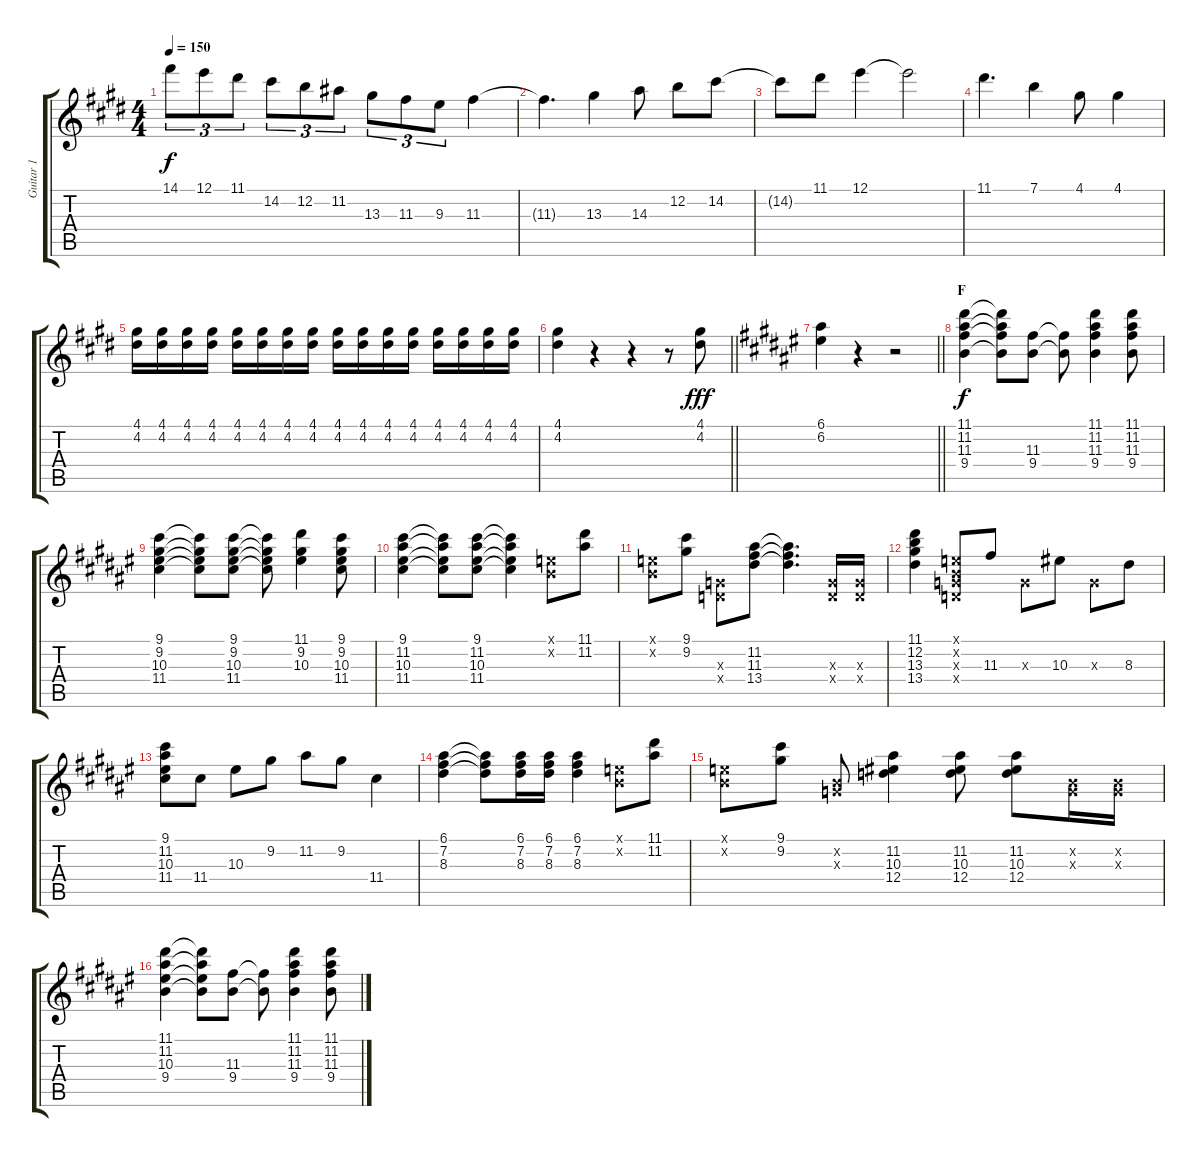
\track ("Guitar 1" "Guitar 1") {instrument distortionguitar}
\staff {score tabs}
\tuning (E4 B3 G3 D3 A2 E2) {hide}
\ts (4 4)
\tempo 150
\clef g2
\ks c#minor
14.1.8{tu (3 2) dy f} 12.1.8{tu (3 2)} 11.1.8{tu (3 2)} 14.2.8{tu (3 2)} 12.2.8{tu (3 2)} 11.2.8{tu (3 2)} 13.3.8{tu (3 2)} 11.3.8{tu (3 2)} 9.3.8{tu (3 2)} 11.3.4 |
11.3{t}.4{d} 13.3.4 14.3.8 12.2.8 14.2.8 |
14.2{t}.8 11.1.8 12.1.4 12.1{t}.2 |
11.1.4{d} 7.1.4 4.1.8 4.1.4 |
(4.1 4.2).16 (4.1 4.2).16 (4.1 4.2).16 (4.1 4.2).16 (4.1 4.2).16 (4.1 4.2).16 (4.1 4.2).16 (4.1 4.2).16 (4.1 4.2).16 (4.1 4.2).16 (4.1 4.2).16 (4.1 4.2).16 (4.1 4.2).16 (4.1 4.2).16 (4.1 4.2).16 (4.1 4.2).16 |
\barLineRight lightlight
(4.1 4.2).4 r.4 r.4 r.8 (4.1 4.2).8{dy fff} |
\barLineRight lightlight
\ks d#minor
(6.1 6.2).4 r.4 r.2 |
\section ("" "F")
(11.1 11.2 11.3 9.4).4{dy f} (11.1{t} 11.2{t} 11.3{t} 9.4{t}).8 (11.3 9.4).8 (11.3{t} 9.4{t}).8 (11.1 11.2 11.3 9.4).4 (11.1 11.2 11.3 9.4).8 |
(9.1 9.2 10.3 11.4).4 (9.1{t} 9.2{t} 10.3{t} 11.4{t}).8 (9.1 9.2 10.3 11.4).8 (9.1{t} 9.2{t} 10.3{t} 11.4{t}).8 (11.1 9.2 10.3).4 (9.1 9.2 10.3 11.4).8 |
(9.1 11.2 10.3 11.4).4 (9.1{t} 11.2{t} 10.3{t} 11.4{t}).8 (9.1 11.2 10.3 11.4).8 (9.1{t} 11.2{t} 10.3{t} 11.4{t}).4 (0.1{x} 0.2{x}).8 (11.1 11.2).8 |
(0.1{x} 0.2{x}).8 (9.1 9.2).8 (0.3{x} 0.4{x}).8 (11.2 11.3 13.4).8 (11.2{t} 11.3{t} 13.4{t}).4{d} (0.3{x} 0.4{x}).16 (0.3{x} 0.4{x}).16 |
(11.1 12.2 13.3 13.4).4 (0.1{x} 0.2{x} 0.3{x} 0.4{x}).8 11.3.8 0.3{x}.8 10.3.8 0.3{x}.8 8.3.8 |
(9.1 11.2 10.3 11.4).8 11.4.8 10.3.8 9.2.8 11.2.8 9.2.8 11.4.4 |
(6.1 7.2 8.3).4 (6.1{t} 7.2{t} 8.3{t}).8 (6.1 7.2 8.3).16 (6.1 7.2 8.3).16 (6.1 7.2 8.3).4 (0.1{x} 0.2{x}).8 (11.1 11.2).8 |
(0.1{x} 0.2{x}).8 (9.1 9.2).8 (0.2{x} 0.3{x}).8 (11.2 10.3 12.4).4 (11.2 10.3 12.4).8 (11.2 10.3 12.4).8 (0.2{x} 0.3{x}).16 (0.2{x} 0.3{x}).16 |
(11.1 11.2 10.3 9.4).4 (11.1{t} 11.2{t} 10.3{t} 9.4{t}).8 (11.3 9.4).8 (11.3{t} 9.4{t}).8 (11.1 11.2 11.3 9.4).4 (11.1 11.2 11.3 9.4).8
